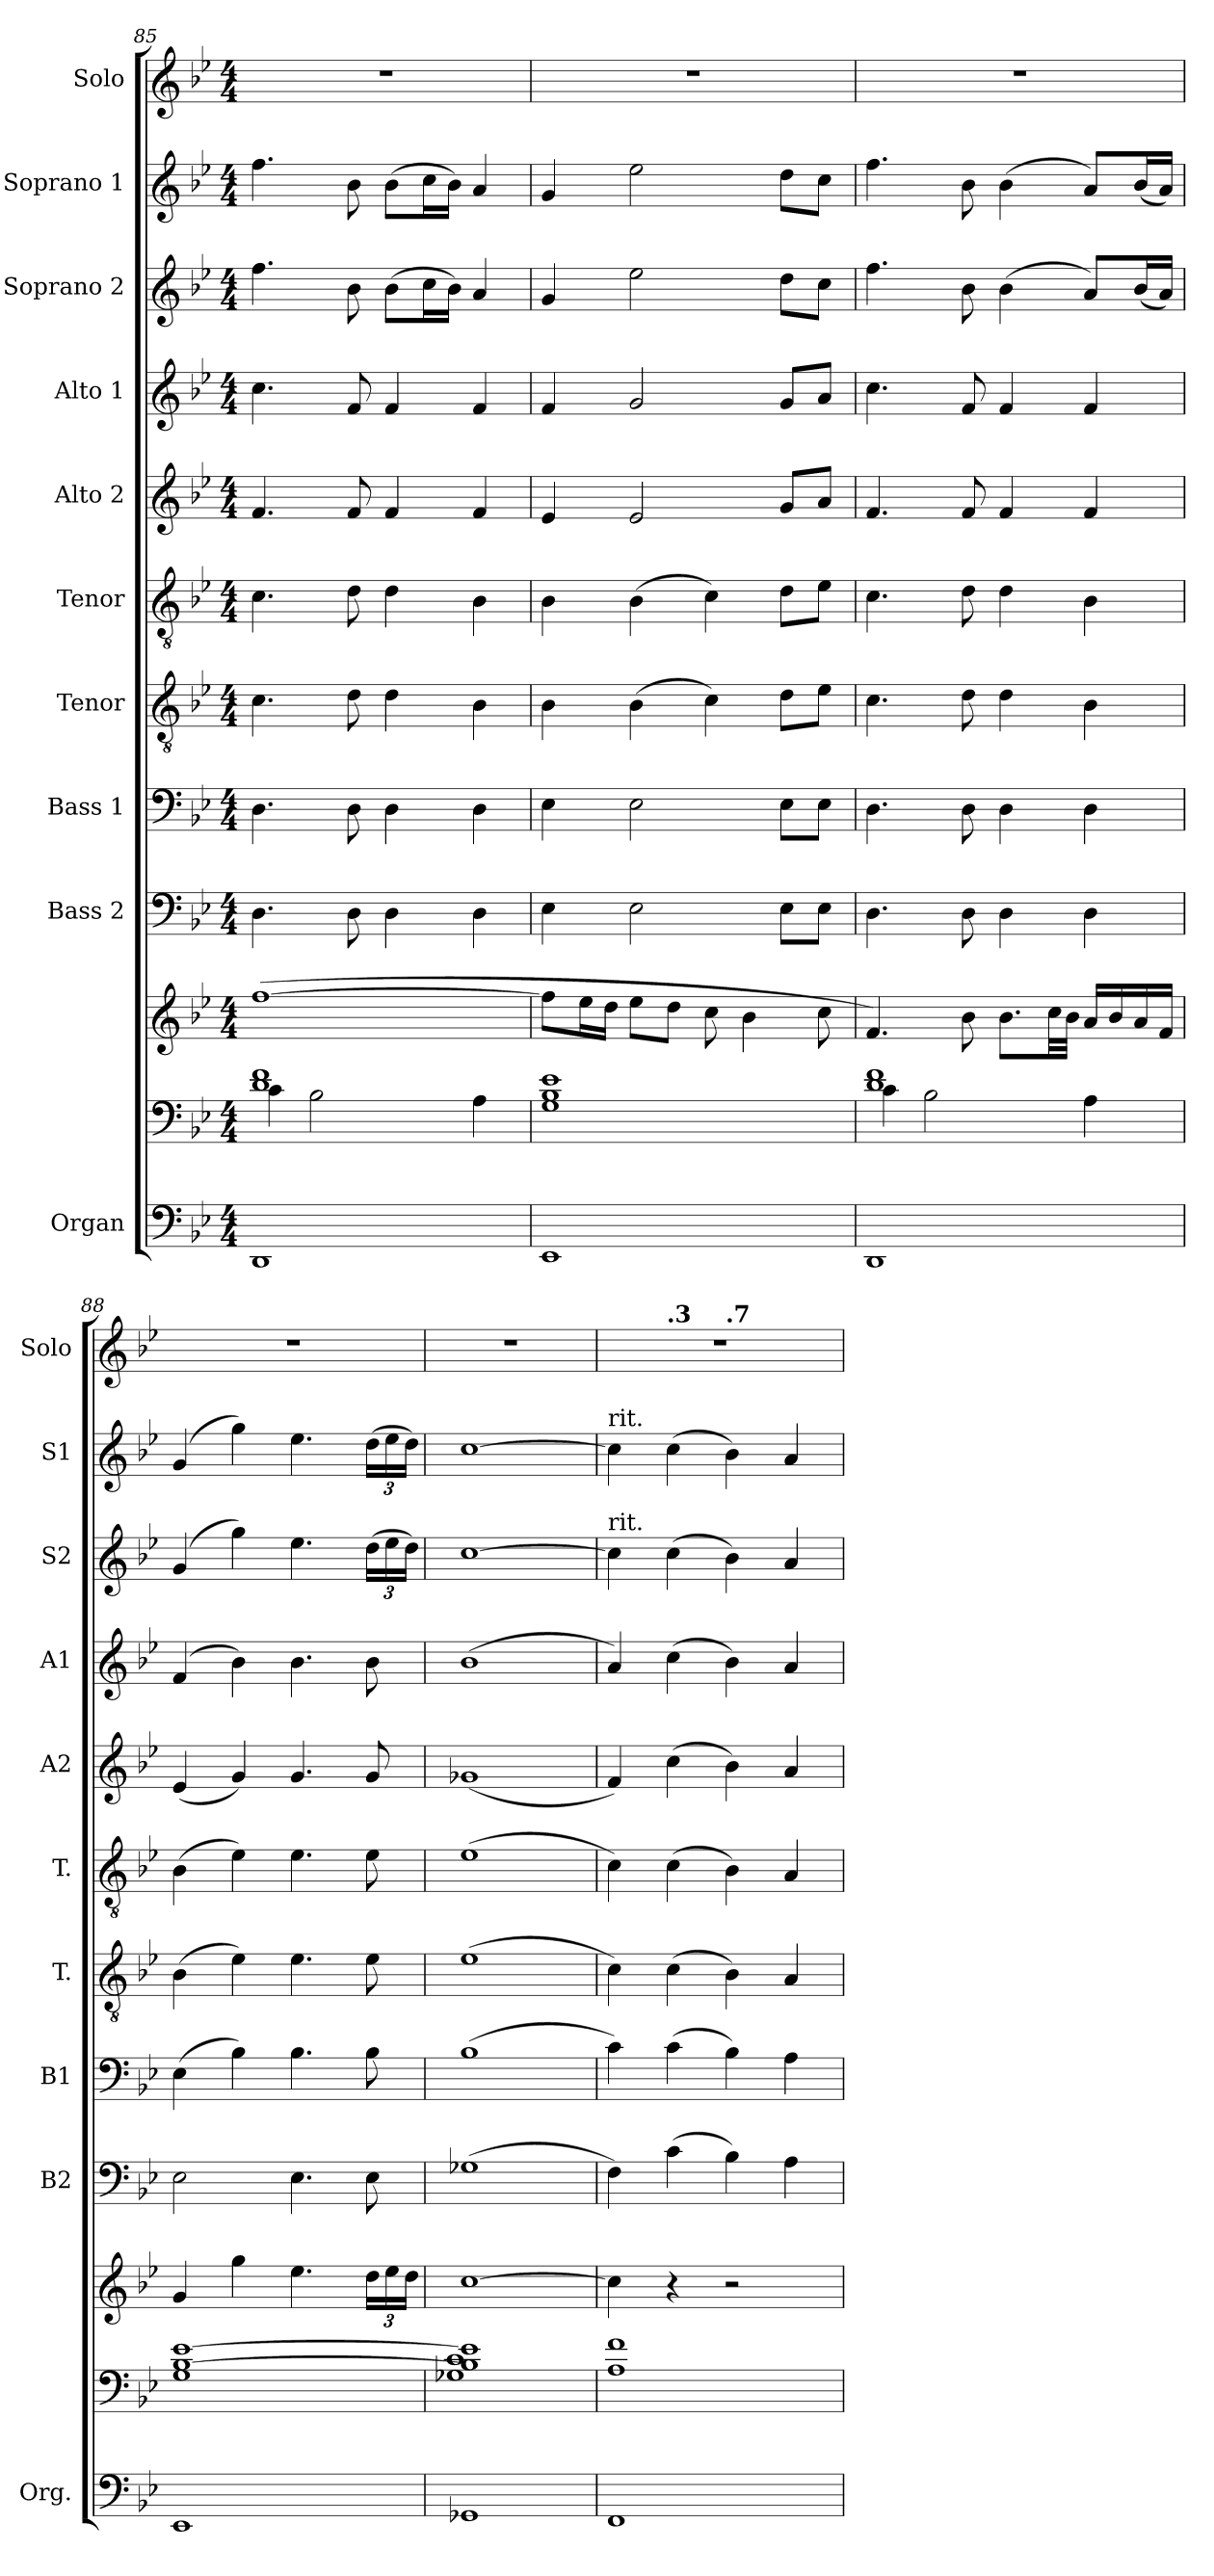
**kern	**kern	**kern	**kern	**kern	**kern	**kern	**kern	**kern	**kern	**kern	**kern
*part10	*part10	*part10	*part9	*part8	*part7	*part6	*part5	*part4	*part3	*part2	*part1
*staff12	*staff11	*staff10	*staff9	*staff8	*staff7	*staff6	*staff5	*staff4	*staff3	*staff2	*staff1
*I"Organ	*	*	*I"Bass 2	*I"Bass 1	*I"Tenor	*I"Tenor	*I"Alto 2	*I"Alto 1	*I"Soprano 2	*I"Soprano 1	*I"Solo
*I'Org.	*	*	*I'B2	*I'B1	*I'T.	*I'T.	*I'A2	*I'A1	*I'S2	*I'S1	*I'Solo
*clefF4	*clefF4	*clefG2	*clefF4	*clefF4	*clefGv2	*clefGv2	*clefG2	*clefG2	*clefG2	*clefG2	*clefG2
*k[b-e-]	*k[b-e-]	*k[b-e-]	*k[b-e-]	*k[b-e-]	*k[b-e-]	*k[b-e-]	*k[b-e-]	*k[b-e-]	*k[b-e-]	*k[b-e-]	*k[b-e-]
*M4/4	*M4/4	*M4/4	*M4/4	*M4/4	*M4/4	*M4/4	*M4/4	*M4/4	*M4/4	*M4/4	*M4/4
=85	=85	=85	=85	=85	=85	=85	=85	=85	=85	=85	=85
*	*^	*	*	*	*	*	*	*	*	*	*
1DD	1d 1f	4c\	(>[1ff	4.D\	4.D\	4.c\	4.c\	4.f/	4.cc\	4.ff\	4.ff\	1r
.	.	2B-\	.	.	.	.	.	.	.	.	.	.
.	.	.	.	8D\	8D\	8d\	8d\	8f/	8f/	8b-\	8b-\	.
.	.	.	.	4D\	4D\	4d\	4d\	4f/	4f/	(>8b-\L	(>8b-\L	.
.	.	.	.	.	.	.	.	.	.	16cc\L	16cc\L	.
.	.	.	.	.	.	.	.	.	.	16b-\JJ)	16b-\JJ)	.
.	.	4A\	.	4D\	4D\	4B-\	4B-\	4f/	4f/	4a/	4a/	.
*	*v	*v	*	*	*	*	*	*	*	*	*	*
=86	=86	=86	=86	=86	=86	=86	=86	=86	=86	=86	=86
1EE-	1G 1B- 1e-	8ff\L]	4E-\	4E-\	4B-\	4B-\	4e-/	4f/	4g/	4g/	1r
.	.	16ee-\L	.	.	.	.	.	.	.	.	.
.	.	16dd\JJ	.	.	.	.	.	.	.	.	.
.	.	8ee-\L	2E-\	2E-\	(>4B-\	(>4B-\	2e-/	2g/	2ee-\	2ee-\	.
.	.	8dd\J	.	.	.	.	.	.	.	.	.
.	.	8cc\	.	.	4c\)	4c\)	.	.	.	.	.
.	.	4b-\	.	.	.	.	.	.	.	.	.
.	.	.	8E-\L	8E-\L	8d\L	8d\L	8g/L	8g/L	8dd\L	8dd\L	.
.	.	8cc\	8E-\J	8E-\J	8e-\J	8e-\J	8a/J	8a/J	8cc\J	8cc\J	.
=87	=87	=87	=87	=87	=87	=87	=87	=87	=87	=87	=87
*	*^	*	*	*	*	*	*	*	*	*	*
1DD	1d 1f	4c\	4.f/)	4.D\	4.D\	4.c\	4.c\	4.f/	4.cc\	4.ff\	4.ff\	1r
.	.	2B-\	.	.	.	.	.	.	.	.	.	.
.	.	.	8b-\	8D\	8D\	8d\	8d\	8f/	8f/	8b-\	8b-\	.
.	.	.	8.b-\L	4D\	4D\	4d\	4d\	4f/	4f/	(>4b-\	(>4b-\	.
.	.	.	32cc\LL	.	.	.	.	.	.	.	.	.
.	.	.	32b-\JJJ	.	.	.	.	.	.	.	.	.
.	.	4A\	16a/LL	4D\	4D\	4B-\	4B-\	4f/	4f/	8a/L)	8a/L)	.
.	.	.	16b-/	.	.	.	.	.	.	.	.	.
.	.	.	16a/	.	.	.	.	.	.	(<16b-/L	(<16b-/L	.
.	.	.	16f/JJ	.	.	.	.	.	.	16a/JJ)	16a/JJ)	.
=88	=88	=88	=88	=88	=88	=88	=88	=88	=88	=88	=88	=88
1EE-	[1B- [1e-	1G	4g/	2E-\	(>4E-\	(>4B-\	(>4B-\	(<4e-/	(>4f/	(>4g/	(>4g/	1r
.	.	.	4gg\	.	4B-\)	4e-\)	4e-\)	4g/)	4b-\)	4gg\)	4gg\)	.
.	.	.	4.ee-\	4.E-\	4.B-\	4.e-\	4.e-\	4.g/	4.b-\	4.ee-\	4.ee-\	.
*	*	*	*Xbrackettup	*	*	*	*	*	*	*Xbrackettup	*Xbrackettup	*
.	.	.	24dd\LL	8E-\	8B-\	8e-\	8e-\	8g/	8b-\	(>24dd\LL	(>24dd\LL	.
.	.	.	24ee-\	.	.	.	.	.	.	24ee-\	24ee-\	.
.	.	.	24dd\JJ	.	.	.	.	.	.	24dd\JJ)	24dd\JJ)	.
=89	=89	=89	=89	=89	=89	=89	=89	=89	=89	=89	=89	=89
1GG-X	1B-] 1e-]	1G-X 1c	[1cc	(>1G-X	(>1B-	(>1e-	(>1e-	(<1g-X	(>1b-	[1cc	[1cc	1r
*	*v	*v	*	*	*	*	*	*	*	*	*	*
=90	=90	=90	=90	=90	=90	=90	=90	=90	=90	=90	=90
*	*	*	*	*	*	*	*	*	*	*	*MM66
*	*^	*	*	*	*	*	*	*	*	*	*
!	!	!	!	!	!	!	!	!	!	!	!LO:TX:a:t=rit.	!
!	!	!	!	!	!	!	!	!	!	!LO:TX:a:t=rit.	!	!
*	*	*	*	*	*	*	*	*	*	*	*	*^
*	*	*	*	*	*	*	*	*	*	*	*	*	*^
*	*v	*v	*	*	*	*	*	*	*	*	*	*	*	*^
1FF	1A 1f	4cc\]	4F\)	4c\)	4c\)	4c\)	4f/)	4a/)	4cc\]	4cc\]	1r	4ryy	2ryy	2.ryy
*	*	*	*	*	*	*	*	*	*	*	*MM61	*	*	*
!	!	!	!	!	!	!	!	!	!	!	!	!LO:TX:a:B:t=.3	!	!
.	.	4r	(>4c\	(>4c\	(>4c\	(>4c\	(>4cc\	(>4cc\	(>4cc\	(>4cc\	.	2.ryy	.	.
*	*	*	*	*	*	*	*	*	*	*	*MM56	*	*	*
!	!	!	!	!	!	!	!	!	!	!	!	!	!LO:TX:a:B:t=.7	!
.	.	2r	4B-\)	4B-\)	4B-\)	4B-\)	4b-\)	4b-\)	4b-\)	4b-\)	.	.	2ryy	.
*	*	*	*	*	*	*	*	*	*	*	*MM52	*	*	*
.	.	.	4A\	4A\	4A/	4A/	4a/	4a/	4a/	4a/	.	.	.	4ryy
*	*	*	*	*	*	*	*	*	*	*	*v	*v	*v	*v
=	=	=	=	=	=	=	=	=	=	=	=
*-	*-	*-	*-	*-	*-	*-	*-	*-	*-	*-	*-
